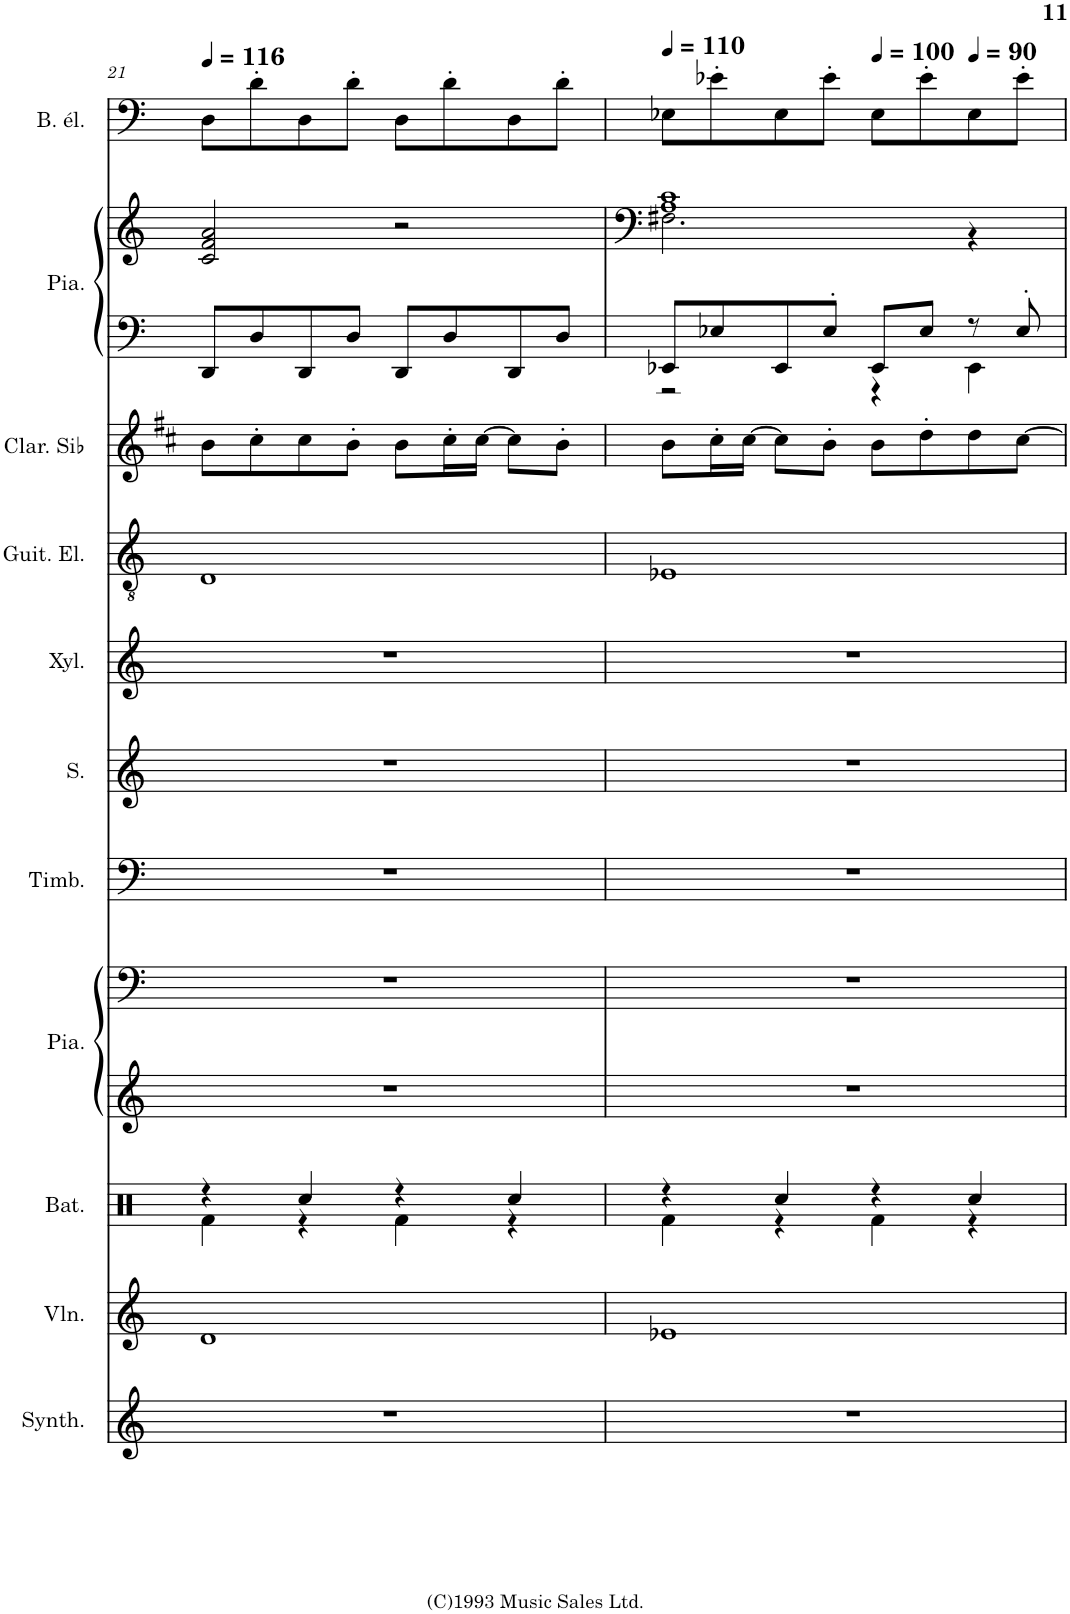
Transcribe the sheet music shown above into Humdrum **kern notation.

**kern	**kern	**kern	**kern	**kern	**kern	**kern	**kern	**kern	**kern	**kern	**kern	**kern
*part11	*part10	*part9	*part8	*part8	*part7	*part6	*part5	*part4	*part3	*part2	*part2	*part1
*staff13	*staff12	*staff11	*staff10	*staff9	*staff8	*staff7	*staff6	*staff5	*staff4	*staff3	*staff2	*staff1
*I"Synthétiseur d'effets	*I"Violon	*I"Batterie	*I"Piano	*	*I"Timbales	*I"Soprano	*I"Xylophone	*I"Guitare électrique	*I"Clarinette en Sib	*I"Piano	*	*I"Basse électrique, Money Money
*I'Synth.	*I'Vln.	*I'Bat.	*I'Pia.	*	*I'Timb.	*I'S.	*I'Xyl.	*I'Guit. El.	*I'Clar. Sib	*I'Pia.	*	*I'B. él.
!!LO:PB:g=z
*clefG2	*clefG2	*clefX	*clefG2	*clefF4	*clefF4	*clefG2	*clefG2	*clefGv2	*clefG2	*clefG2	*clefG2	*clefF4
*	*	*	*	*	*	*	*Trd-7c-12	*	*Trd1c2	*	*	*Trd7c12
*k[]	*k[]	*k[]	*k[]	*k[]	*k[]	*k[]	*k[]	*k[]	*k[f#c#]	*k[]	*k[]	*k[]
*M4/4	*M4/4	*M4/4	*M4/4	*M4/4	*M4/4	*M4/4	*M4/4	*M4/4	*M4/4	*M4/4	*M4/4	*M4/4
*MM116	*MM116	*MM116	*MM116	*MM116	*MM116	*MM116	*MM116	*MM116	*MM116	*MM116	*MM116	*MM116
=21	=21	=21	=21	=21	=21	=21	=21	=21	=21	=21	=21	=21
*	*	*^	*	*	*	*	*	*	*	*	*	*
1r	1d	4r	4Rf\	1r	1r	1r	1r	1r	1D	8b\L	8DD/L	2c/ 2f/ 2a/	8D\L
.	.	.	.	.	.	.	.	.	.	8cc#'\	8D/	.	8d'\
.	.	4Rcc/	4r	.	.	.	.	.	.	8cc#\	8DD/	.	8D\
.	.	.	.	.	.	.	.	.	.	8b'\J	8D/J	.	8d'\J
.	.	4r	4Rf\	.	.	.	.	.	.	8b\L	8DD/L	2r	8D\L
.	.	.	.	.	.	.	.	.	.	16cc#'\L	8D/	.	8d'\
.	.	.	.	.	.	.	.	.	.	[16cc#\JJ	.	.	.
.	.	4Rcc/	4r	.	.	.	.	.	.	8cc#\L]	8DD/	.	8D\
.	.	.	.	.	.	.	.	.	.	8b'\J	8D/J	.	8d'\J
=22	=22	=22	=22	=22	=22	=22	=22	=22	=22	=22	=22	=22	=22
*	*	*	*	*	*	*	*	*	*	*	*	*	*MM110
*	*	*	*	*	*	*	*	*	*	*	*^	*^	*
1r	1e-X	4r	4Rf\	1r	1r	1r	1r	1r	1E-X	8b\L	8EE-X/L	2r	1A 1c	2.F#X\	8E-X\L
.	.	.	.	.	.	.	.	.	.	16cc#'\L	8E-X/	.	.	.	8e-X'\
.	.	.	.	.	.	.	.	.	.	[16cc#\JJ	.	.	.	.	.
.	.	4Rcc/	4r	.	.	.	.	.	.	8cc#\L]	8EE-/	.	.	.	8E-\
.	.	.	.	.	.	.	.	.	.	8b'\J	8E-'/J	.	.	.	8e-'\J
*	*	*	*	*	*	*	*	*	*	*	*	*	*	*	*MM100
.	.	4r	4Rf\	.	.	.	.	.	.	8b\L	8EE-/L	4r	.	.	8E-\L
.	.	.	.	.	.	.	.	.	.	8dd'\	8E-/J	.	.	.	8e-'\
*	*	*	*	*	*	*	*	*	*	*	*	*	*	*	*MM90
.	.	4Rcc/	4r	.	.	.	.	.	.	8dd\	8r	4EE-\	.	4r	8E-\
.	.	.	.	.	.	.	.	.	.	[8cc#\J	8E-'/	.	.	.	8e-'\J
*	*	*	*	*	*	*	*	*	*	*	*v	*v	*	*	*
*	*	*v	*v	*	*	*	*	*	*	*	*	*v	*v	*
=	=	=	=	=	=	=	=	=	=	=	=	=
*-	*-	*-	*-	*-	*-	*-	*-	*-	*-	*-	*-	*-
